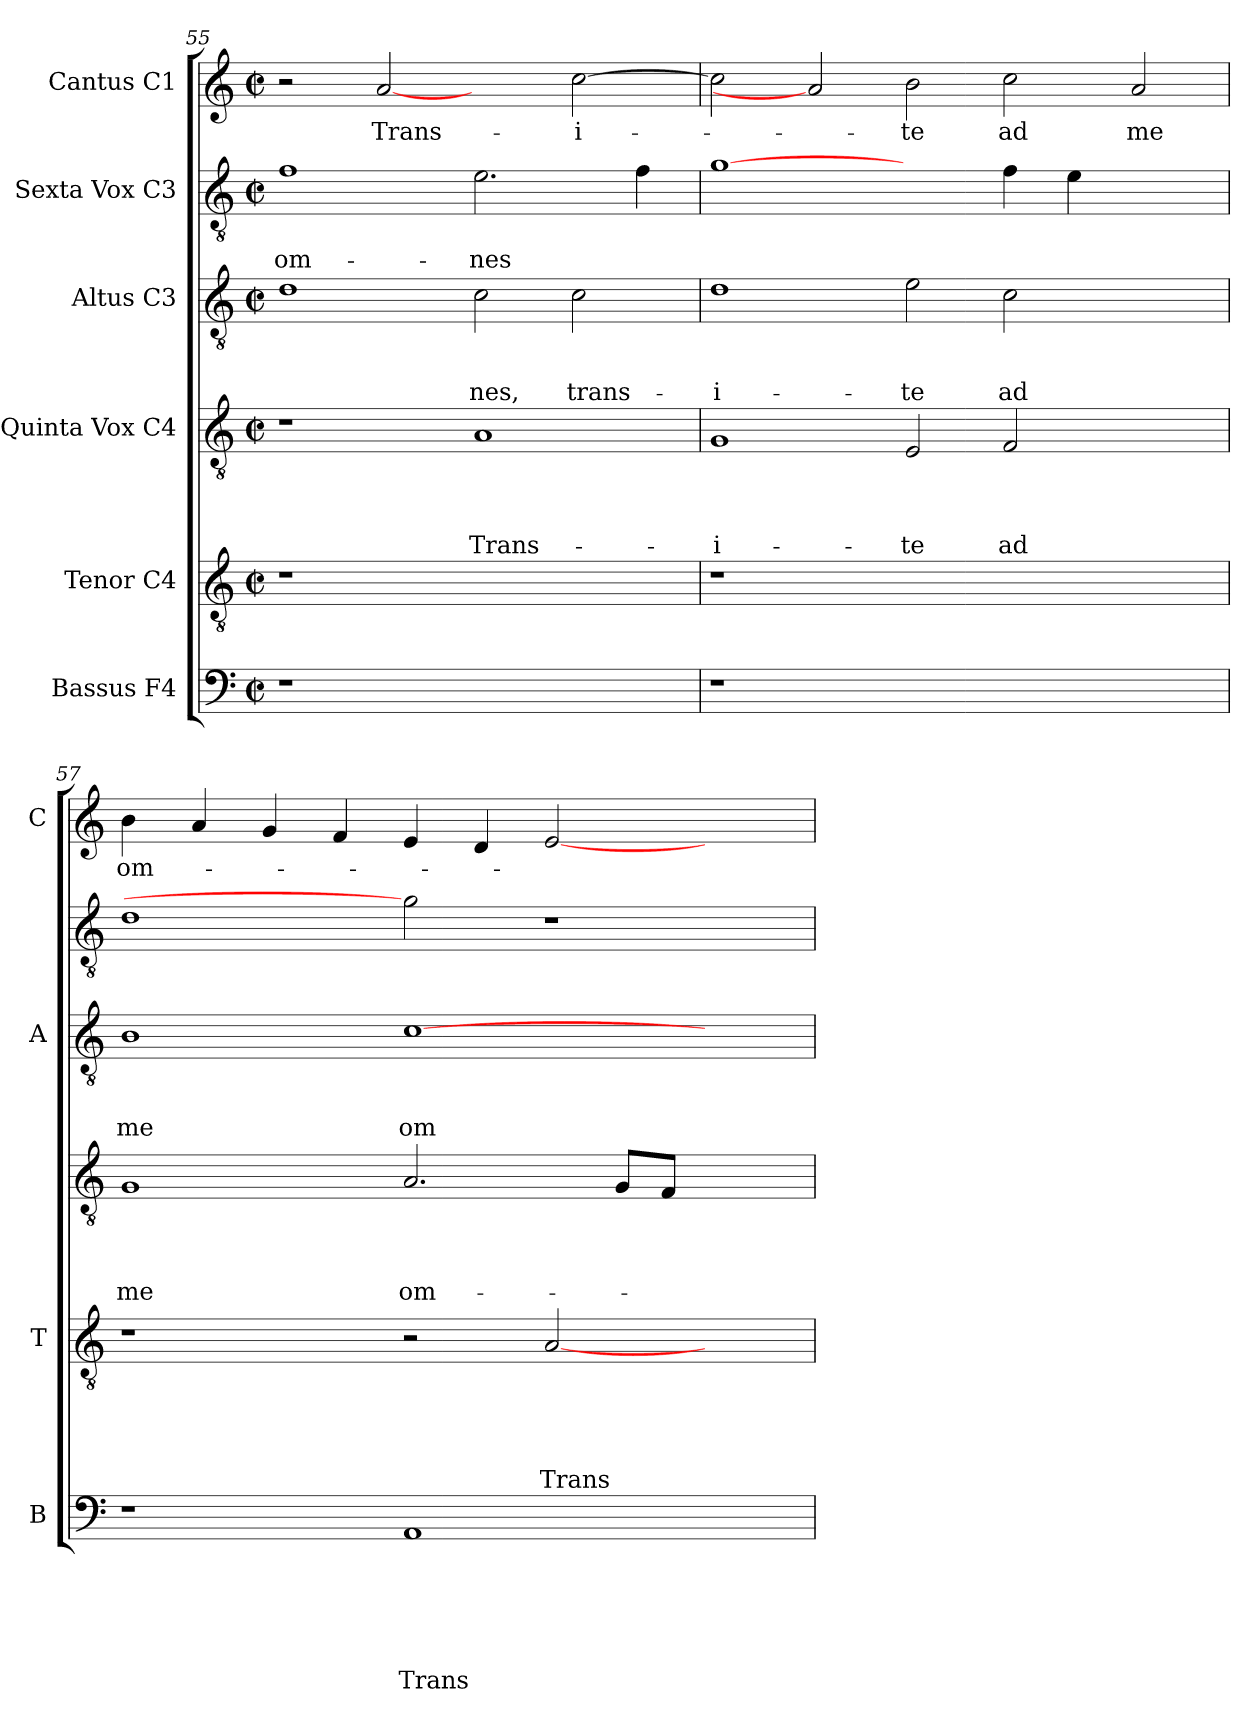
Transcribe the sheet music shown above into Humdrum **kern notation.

**kern	**text	**text	**text	**text	**text	**text	**kern	**text	**text	**text	**text	**text	**kern	**text	**text	**text	**text	**kern	**text	**text	**text	**kern	**text	**text	**kern	**text
*part6	*part6	*part6	*part6	*part6	*part6	*part6	*part5	*part5	*part5	*part5	*part5	*part5	*part4	*part4	*part4	*part4	*part4	*part3	*part3	*part3	*part3	*part2	*part2	*part2	*part1	*part1
*staff6	*staff6	*staff6	*staff6	*staff6	*staff6	*staff6	*staff5	*staff5	*staff5	*staff5	*staff5	*staff5	*staff4	*staff4	*staff4	*staff4	*staff4	*staff3	*staff3	*staff3	*staff3	*staff2	*staff2	*staff2	*staff1	*staff1
*I"Bassus F4	*	*	*	*	*	*	*I"Tenor C4	*	*	*	*	*	*I"Quinta Vox C4	*	*	*	*	*I"Altus C3	*	*	*	*I"Sexta Vox C3	*	*	*I"Cantus C1	*
*I'B	*	*	*	*	*	*	*I'T	*	*	*	*	*	*	*	*	*	*	*I'A	*	*	*	*	*	*	*I'C	*
*clefF4	*	*	*	*	*	*	*clefGv2	*	*	*	*	*	*clefGv2	*	*	*	*	*clefGv2	*	*	*	*clefGv2	*	*	*clefG2	*
*k[]	*	*	*	*	*	*	*k[]	*	*	*	*	*	*k[]	*	*	*	*	*k[]	*	*	*	*k[]	*	*	*k[]	*
*C:	*	*	*	*	*	*	*C:	*	*	*	*	*	*C:	*	*	*	*	*C:	*	*	*	*C:	*	*	*C:	*
*M2/2	*	*	*	*	*	*	*M2/2	*	*	*	*	*	*M2/2	*	*	*	*	*M2/2	*	*	*	*M2/2	*	*	*M2/2	*
*met(c|)	*	*	*	*	*	*	*met(c|)	*	*	*	*	*	*met(c|)	*	*	*	*	*met(c|)	*	*	*	*met(c|)	*	*	*met(c|)	*
=55	=55	=55	=55	=55	=55	=55	=55	=55	=55	=55	=55	=55	=55	=55	=55	=55	=55	=55	=55	=55	=55	=55	=55	=55	=55	=55
!	!	!	!	!	!	!	!	!	!	!	!	!	!	!	!	!	!	!	!	!	!	!	!	!LO:LY:b	!	!
1r	.	.	.	.	.	.	1r	.	.	.	.	.	1r	.	.	.	.	1d	.	.	.	1f	.	om-	2r	.
!	!	!	!	!	!	!	!	!	!	!	!	!	!	!	!	!	!	!	!	!	!	!	!	!	!	!LO:LY:b
.	.	.	.	.	.	.	.	.	.	.	.	.	.	.	.	.	.	.	.	.	.	.	.	.	[2a	Trans-
!	!	!	!	!	!	!	!	!	!	!	!	!	!	!	!	!	!LO:LY:b	!	!	!	!LO:LY:b	!	!	!LO:LY:b	!	!
1ryy	.	.	.	.	.	.	1ryy	.	.	.	.	.	1A	.	.	.	Trans-	2c\	.	.	-nes,	2.e\	.	-nes	2ryy	.
!	!	!	!	!	!	!	!	!	!	!	!	!	!	!	!	!	!	!	!	!	!LO:LY:b	!	!	!	!	!LO:LY:b
.	.	.	.	.	.	.	.	.	.	.	.	.	.	.	.	.	.	2c\	.	.	trans-	.	.	.	[2cc\	-i-
.	.	.	.	.	.	.	.	.	.	.	.	.	.	.	.	.	.	.	.	.	.	4f\	.	.	.	.
!!LO:LB:g=z
=56	=56	=56	=56	=56	=56	=56	=56	=56	=56	=56	=56	=56	=56	=56	=56	=56	=56	=56	=56	=56	=56	=56	=56	=56	=56	=56
!	!	!	!	!	!	!	!	!	!	!	!	!	!	!	!	!	!LO:LY:b	!	!	!	!LO:LY:b	!	!	!	!	!
1r	.	.	.	.	.	.	1r	.	.	.	.	.	1G	.	.	.	-i-	1d	.	.	-i-	[1g	.	.	2cc\]	.
.	.	.	.	.	.	.	.	.	.	.	.	.	.	.	.	.	.	.	.	.	.	.	.	.	2a]	.
!	!	!	!	!	!	!	!	!	!	!	!	!	!	!	!	!	!LO:LY:b	!	!	!	!LO:LY:b	!	!	!	!	!LO:LY:b
1.ryy	.	.	.	.	.	.	1.ryy	.	.	.	.	.	2E/	.	.	.	-te	2e\	.	.	-te	2ryy	.	.	2b\	-te
!	!	!	!	!	!	!	!	!	!	!	!	!	!	!	!	!	!LO:LY:b	!	!	!	!LO:LY:b	!	!	!	!	!LO:LY:b
.	.	.	.	.	.	.	.	.	.	.	.	.	2F/	.	.	.	ad	2c\	.	.	ad	4f\	.	.	2cc\	ad
.	.	.	.	.	.	.	.	.	.	.	.	.	.	.	.	.	.	.	.	.	.	4e\	.	.	.	.
!	!	!	!	!	!	!	!	!	!	!	!	!	!	!	!	!	!	!	!	!	!	!	!	!	!	!LO:LY:b
.	.	.	.	.	.	.	.	.	.	.	.	.	2ryy	.	.	.	.	2ryy	.	.	.	2ryy	.	.	2a/	me
=57	=57	=57	=57	=57	=57	=57	=57	=57	=57	=57	=57	=57	=57	=57	=57	=57	=57	=57	=57	=57	=57	=57	=57	=57	=57	=57
!	!	!	!	!	!	!	!	!	!	!	!	!	!	!	!	!	!LO:LY:b	!	!	!	!LO:LY:b	!	!	!	!	!LO:LY:b
1r	.	.	.	.	.	.	1r	.	.	.	.	.	1G	.	.	.	me	1B	.	.	me	1d	.	.	4b\	om-
.	.	.	.	.	.	.	.	.	.	.	.	.	.	.	.	.	.	.	.	.	.	.	.	.	4a/	.
.	.	.	.	.	.	.	.	.	.	.	.	.	.	.	.	.	.	.	.	.	.	.	.	.	4g/	.
.	.	.	.	.	.	.	.	.	.	.	.	.	.	.	.	.	.	.	.	.	.	.	.	.	4f/	.
!	!	!	!	!	!	!LO:LY:b	!	!	!	!	!	!	!	!	!	!	!LO:LY:b	!	!	!	!LO:LY:b	!	!	!	!	!
1AA	.	.	.	.	.	Trans-	2r	.	.	.	.	.	2.A/	.	.	.	om-	[1c	.	.	om-	2g]	.	.	4e/	.
.	.	.	.	.	.	.	.	.	.	.	.	.	.	.	.	.	.	.	.	.	.	.	.	.	4d/	.
!	!	!	!	!	!	!	!	!	!	!	!	!LO:LY:b	!	!	!	!	!	!	!	!	!	!	!	!	!	!
.	.	.	.	.	.	.	[2A/	.	.	.	.	Trans-	.	.	.	.	.	.	.	.	.	1r	.	.	[2e/	.
.	.	.	.	.	.	.	.	.	.	.	.	.	8G/L	.	.	.	.	.	.	.	.	.	.	.	.	.
.	.	.	.	.	.	.	.	.	.	.	.	.	8F/J	.	.	.	.	.	.	.	.	.	.	.	.	.
2ryy	.	.	.	.	.	.	2ryy	.	.	.	.	.	2ryy	.	.	.	.	2ryy	.	.	.	.	.	.	2ryy	.
=	=	=	=	=	=	=	=	=	=	=	=	=	=	=	=	=	=	=	=	=	=	=	=	=	=	=
*-	*-	*-	*-	*-	*-	*-	*-	*-	*-	*-	*-	*-	*-	*-	*-	*-	*-	*-	*-	*-	*-	*-	*-	*-	*-	*-
